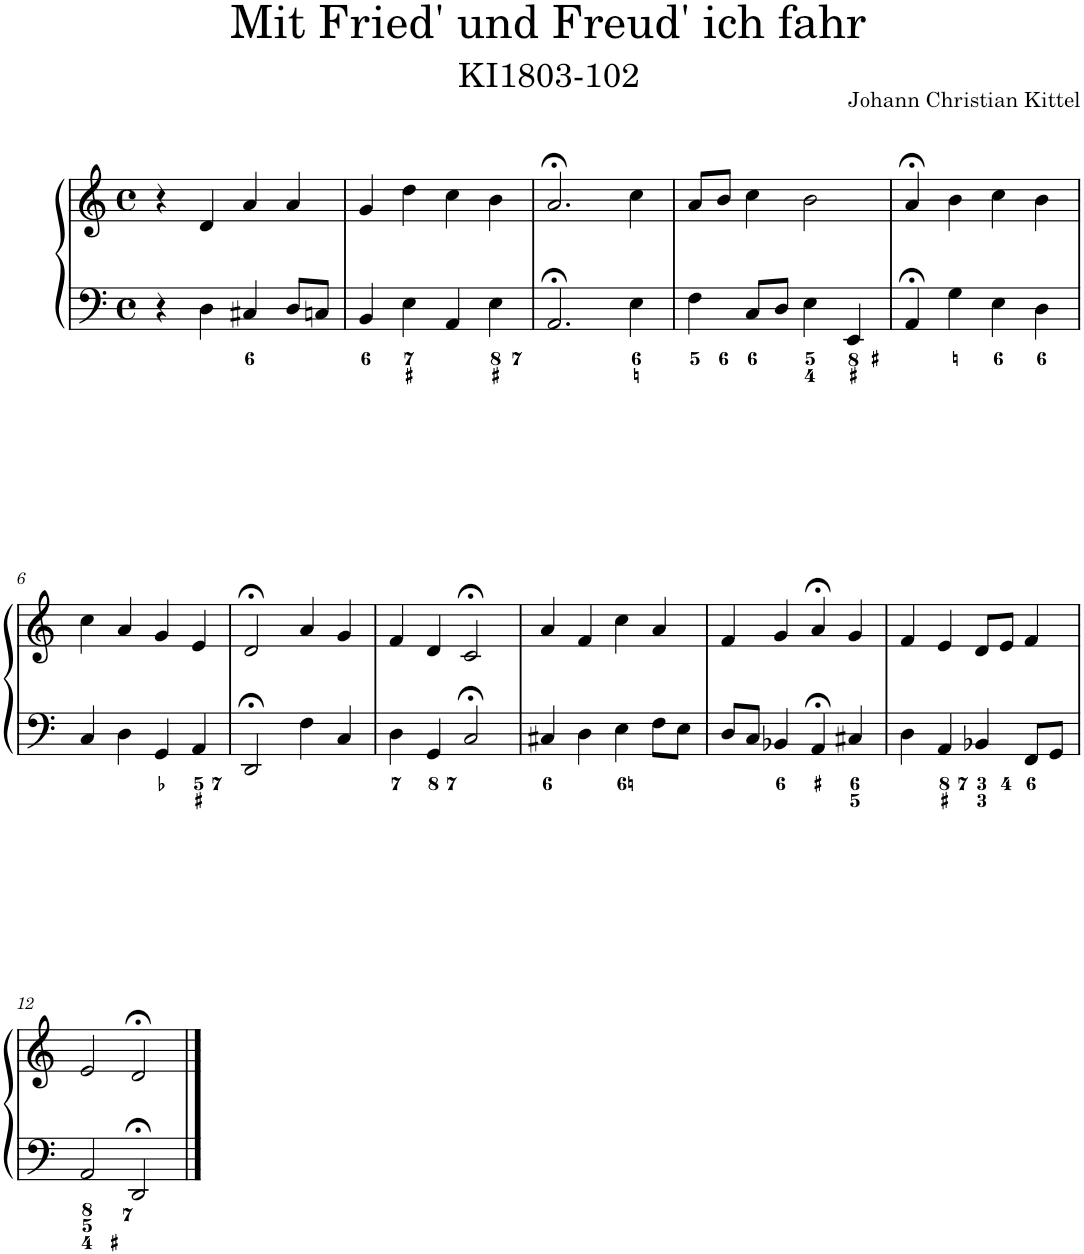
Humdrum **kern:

**kern	**kern
*part1	*part1
*staff2	*staff1
*I"Piano	*
*I'Pno.	*
*clefF4	*clefG2
*k[]	*k[]
*M4/4	*M4/4
*met(c)	*met(c)
=1	=1
4r	4r
4D\	4d/
4C#X/	4a/
8D/L	4a/
8Cn/J	.
=2	=2
4BB/	4g/
4E\	4dd\
4AA/	4cc\
4E\	4b\
=3	=3
2.AA;</	2.a;</
4E\	4cc\
=4	=4
4F\	8a/L
.	8b/J
8C/L	4cc\
8D/J	.
4E\	2b\
4EE/	.
=5	=5
4AA;</	4a;</
4G\	4b\
4E\	4cc\
4D\	4b\
!!LO:LB:g=z
=6	=6
4C/	4cc\
4D\	4a/
4GG/	4g/
4AA/	4e/
=7	=7
2DD;</	2d;</
4F\	4a/
4C/	4g/
=8	=8
4D\	4f/
4GG/	4d/
2C;</	2c;</
=9	=9
4C#X/	4a/
4D\	4f/
4E\	4cc\
8F\L	4a/
8E\J	.
=10	=10
8D/L	4f/
8C/J	.
4BB-X/	4g/
4AA;</	4a;</
4C#X/	4g/
=11	=11
4D\	4f/
4AA/	4e/
4BB-X/	8d/L
.	8e/J
8FF/L	4f/
8GG/J	.
!!LO:LB:g=z
=12	=12
2AA/	2e/
2DD;</	2d;</
==	==
*-	*-
